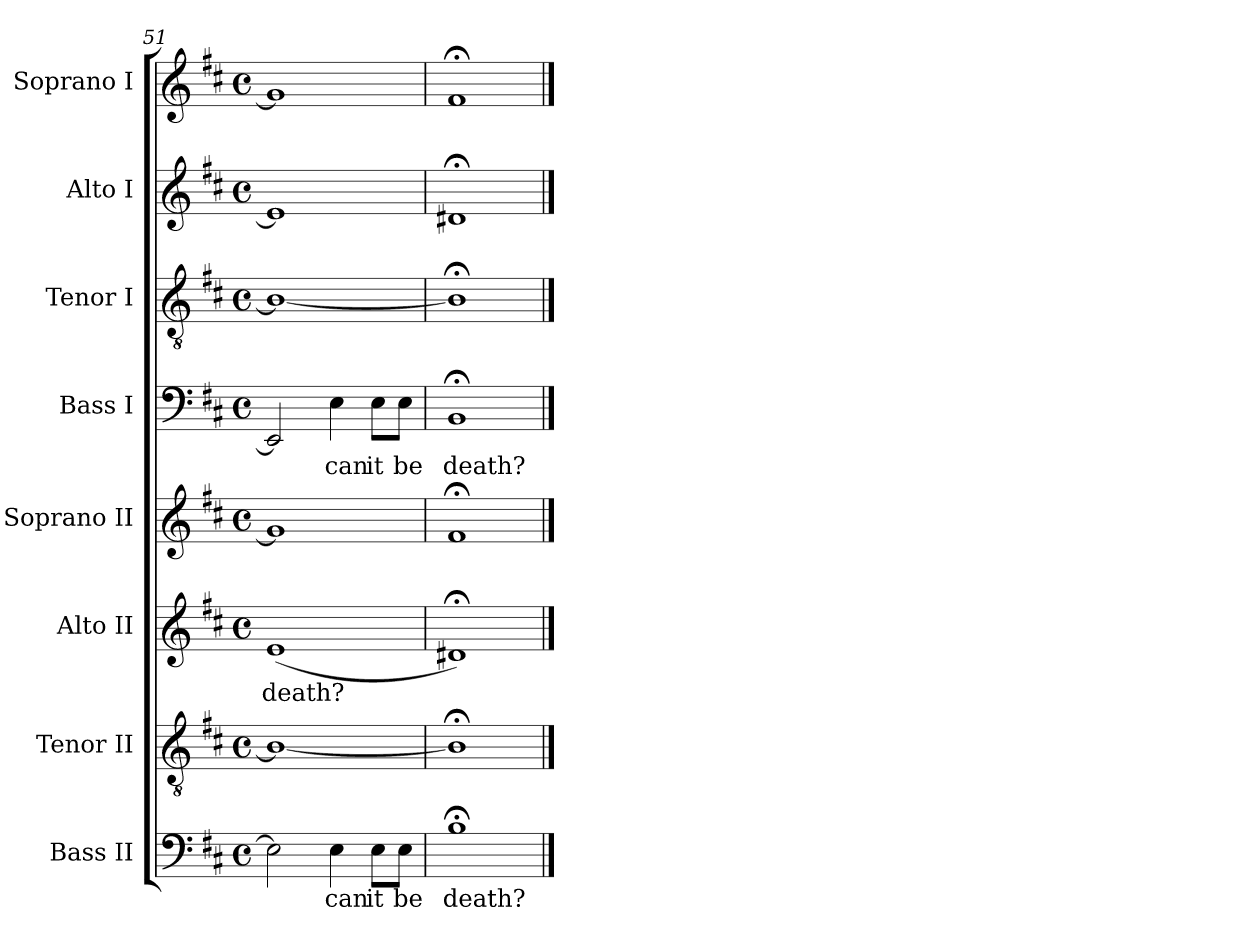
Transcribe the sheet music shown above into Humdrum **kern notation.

**kern	**text	**kern	**kern	**text	**kern	**kern	**text	**kern	**kern	**kern
*part8	*part8	*part7	*part6	*part6	*part5	*part4	*part4	*part3	*part2	*part1
*staff8	*staff8	*staff7	*staff6	*staff6	*staff5	*staff4	*staff4	*staff3	*staff2	*staff1
*I"Bass II	*	*I"Tenor II	*I"Alto II	*	*I"Soprano II	*I"Bass I	*	*I"Tenor I	*I"Alto I	*I"Soprano I
*I'B II	*	*I'T II	*I'A II	*	*I'S II	*I'B I	*	*I'T I	*I'A I	*I'S I
*clefF4	*	*clefGv2	*clefG2	*	*clefG2	*clefF4	*	*clefGv2	*clefG2	*clefG2
*k[f#c#]	*	*k[f#c#]	*k[f#c#]	*	*k[f#c#]	*k[f#c#]	*	*k[f#c#]	*k[f#c#]	*k[f#c#]
*D:	*	*D:	*D:	*	*D:	*D:	*	*D:	*D:	*D:
*M4/4	*	*M4/4	*M4/4	*	*M4/4	*M4/4	*	*M4/4	*M4/4	*M4/4
*met(c)	*	*met(c)	*met(c)	*	*met(c)	*met(c)	*	*met(c)	*met(c)	*met(c)
=51	=51	=51	=51	=51	=51	=51	=51	=51	=51	=51
!	!	!	!	!LO:LY:b	!	!	!	!	!	!
2E]	.	1B/_	(<1e	death?	1g]	2EE]	.	1B/_	1e]	1g]
!	!LO:LY:b	!	!	!	!	!	!LO:LY:b	!	!	!
4E	can	.	.	.	.	4E	can	.	.	.
!	!LO:LY:b	!	!	!	!	!	!LO:LY:b	!	!	!
8E\L	it	.	.	.	.	8E\L	it	.	.	.
!	!LO:LY:b	!	!	!	!	!	!LO:LY:b	!	!	!
8E\J	be	.	.	.	.	8E\J	be	.	.	.
=52	=52	=52	=52	=52	=52	=52	=52	=52	=52	=52
!	!LO:LY:b	!	!	!	!	!	!LO:LY:b	!	!	!
1B;<	death?	1B;</]	1d#X;<)	.	1f#;<	1BB;<	death?	1B;<]	1d#X;<	1f#;<
==	==	==	==	==	==	==	==	==	==	==
*-	*-	*-	*-	*-	*-	*-	*-	*-	*-	*-
